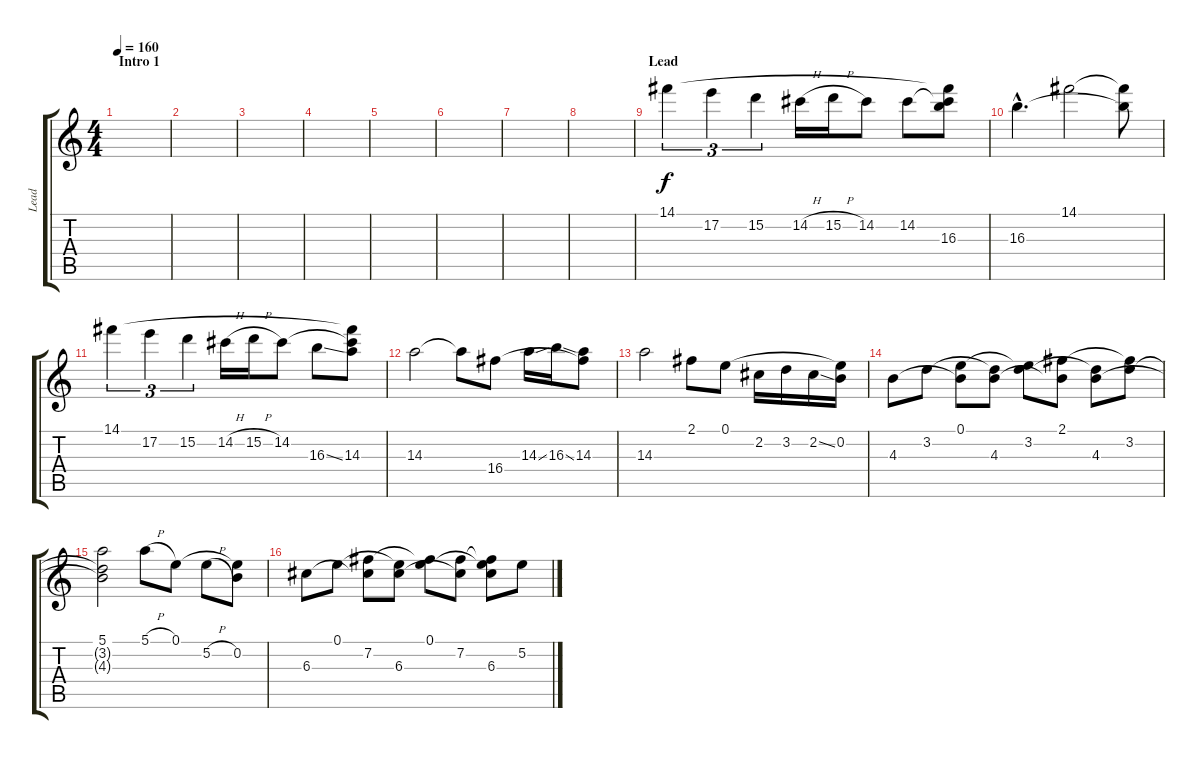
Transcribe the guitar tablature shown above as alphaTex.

\track ("Lead" "Lead") {instrument electricguitarjazz}
\staff {score tabs}
\tuning (E4 B3 G3 D3 A2 E2) {hide}
\ts (4 4)
\section ("" "Intro 1")
\tempo 160
\tempo 100
\tempo 160
\clef g2
\ks c
|
|
|
|
|
|
|
|
\section ("" "Lead")
14.1.4{tu (3 2)} 17.2.4{tu (3 2)} 15.2.4{tu (3 2)} 14.2{h}.16 15.2{h}.16 14.2.8 14.2.8 (14.1{t} 14.2{t} 16.3).8 |
16.3{hac}.4{d} 14.1.2 (14.1{t} 16.3{t}).8 |
14.1.4{tu (3 2)} 17.2.4{tu (3 2)} 15.2.4{tu (3 2)} 14.2{h}.16 15.2{h}.16 14.2.8 16.3{ss}.8 (14.1{t} 14.2{t} 14.3).8 |
14.3.2 14.3{t}.8 16.4.8 14.3{ss}.16 16.3{ss}.16 (14.3 16.4{t}).8 |
14.3.2 2.1.8 0.1.8 2.2.16 3.2.16 2.2{ss}.16 (0.1{t} 0.2).16 |
4.3.8 3.2.8 (0.1 4.3{t}).8 (3.2{t} 4.3).8 (0.1{t} 3.2).8 (2.1 4.3{t}).8 (3.2{t} 4.3).8 (2.1{t} 3.2).8 |
(5.1 3.2{t} 4.3{t}).2 5.1{h}.8 0.1.8 5.2{h}.8 (0.1{t} 0.2).8 |
6.3.8 0.1.8 (7.2 6.3{t}).8 (0.1{t} 6.3).8 (0.1 7.2{t}).8 (7.2 6.3{t}).8 (0.1{t} 7.2{t} 6.3).8 5.2.8
